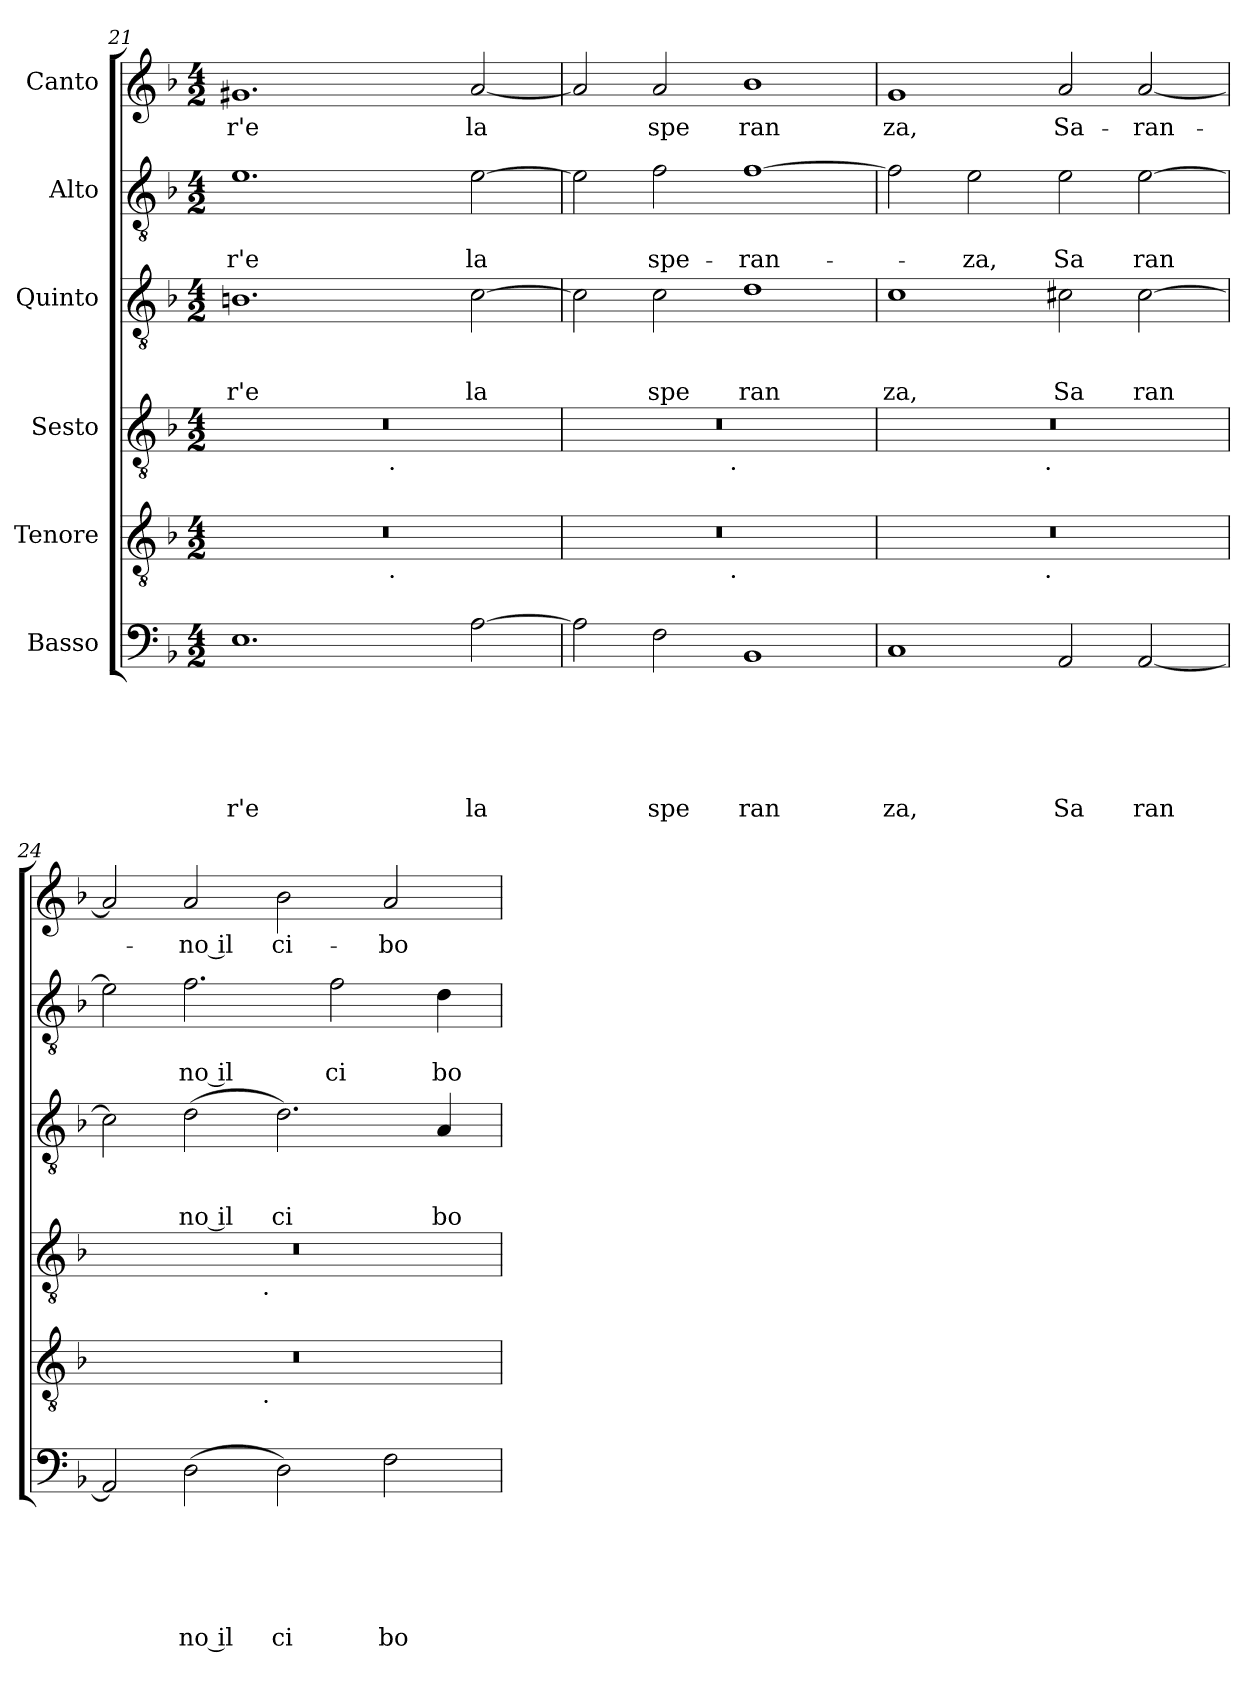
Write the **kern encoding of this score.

**kern	**text	**text	**text	**text	**text	**text	**kern	**kern	**kern	**text	**text	**text	**kern	**text	**text	**kern	**text
*part6	*part6	*part6	*part6	*part6	*part6	*part6	*part5	*part4	*part3	*part3	*part3	*part3	*part2	*part2	*part2	*part1	*part1
*staff6	*staff6	*staff6	*staff6	*staff6	*staff6	*staff6	*staff5	*staff4	*staff3	*staff3	*staff3	*staff3	*staff2	*staff2	*staff2	*staff1	*staff1
*I"Basso	*	*	*	*	*	*	*I"Tenore	*I"Sesto	*I"Quinto	*	*	*	*I"Alto	*	*	*I"Canto	*
*clefF4	*	*	*	*	*	*	*clefGv2	*clefGv2	*clefGv2	*	*	*	*clefGv2	*	*	*clefG2	*
*ITrd-3c-5	*	*	*	*	*	*	*ITrd-3c-5	*ITrd-3c-5	*ITrd-3c-5	*	*	*	*ITrd-3c-5	*	*	*	*
*k[b-e-]	*	*	*	*	*	*	*k[b-e-]	*k[b-e-]	*k[b-e-]	*	*	*	*k[b-e-]	*	*	*k[b-]	*
*B-:	*	*	*	*	*	*	*B-:	*B-:	*B-:	*	*	*	*B-:	*	*	*F:	*
*M4/2	*	*	*	*	*	*	*M4/2	*M4/2	*M4/2	*	*	*	*M4/2	*	*	*M4/2	*
=21	=21	=21	=21	=21	=21	=21	=21	=21	=21	=21	=21	=21	=21	=21	=21	=21	=21
!	!	!	!	!	!	!LO:LY:b	!	!	!	!	!	!LO:LY:b	!	!	!LO:LY:b	!	!LO:LY:b
*	*	*	*	*	*	*	*^	*^	*	*	*	*	*	*	*	*	*
1.A	.	.	.	.	.	r'e	0r	2ryy	0r	2ryy	1.en	.	.	r'e	1.a	.	-r'e	1.g#X	r'e
.	.	.	.	.	.	.	.	4...ryy	.	4...ryy	.	.	.	.	.	.	.	.	.
!	!	!	!	!	!	!	!	!	!	!LO:TX:b:t=.	!	!	!	!	!	!	!	!	!
!	!	!	!	!	!	!	!	!LO:TX:b:t=.	!	!	!	!	!	!	!	!	!	!	!
.	.	.	.	.	.	.	.	1ryy	.	1ryy	.	.	.	.	.	.	.	.	.
!	!	!	!	!	!	!LO:LY:b	!	!	!	!	!	!	!	!LO:LY:b	!	!	!LO:LY:b	!	!LO:LY:b
[>2d\	.	.	.	.	.	la	.	.	.	.	[>2f\	.	.	la	[>2a\	.	la	[<2a/	la
.	.	.	.	.	.	.	.	32ryy	.	32ryy	.	.	.	.	.	.	.	.	.
=22	=22	=22	=22	=22	=22	=22	=22	=22	=22	=22	=22	=22	=22	=22	=22	=22	=22	=22	=22
2d\]	.	.	.	.	.	.	0r	2ryy	0r	2ryy	2f\]	.	.	.	2a\]	.	.	2a/]	.
!	!	!	!	!	!	!LO:LY:b	!	!	!	!	!	!	!	!LO:LY:b	!	!	!LO:LY:b	!	!LO:LY:b
2B-\	.	.	.	.	.	spe	.	4...ryy	.	4...ryy	2f\	.	.	spe	2b-\	.	spe-	2a/	spe
!	!	!	!	!	!	!	!	!	!	!LO:TX:b:t=.	!	!	!	!	!	!	!	!	!
!	!	!	!	!	!	!	!	!LO:TX:b:t=.	!	!	!	!	!	!	!	!	!	!	!
.	.	.	.	.	.	.	.	1ryy	.	1ryy	.	.	.	.	.	.	.	.	.
!	!	!	!	!	!	!LO:LY:b	!	!	!	!	!	!	!	!LO:LY:b	!	!	!LO:LY:b	!	!LO:LY:b
1E-	.	.	.	.	.	ran	.	.	.	.	1g	.	.	ran	[<1b-	.	-ran-	1b-	ran
.	.	.	.	.	.	.	.	32ryy	.	32ryy	.	.	.	.	.	.	.	.	.
!!LO:PB:g=z
=23	=23	=23	=23	=23	=23	=23	=23	=23	=23	=23	=23	=23	=23	=23	=23	=23	=23	=23	=23
!	!	!	!	!	!	!LO:LY:b	!	!	!	!	!	!	!	!LO:LY:b	!	!	!	!	!LO:LY:b
1F	.	.	.	.	.	za,	0r	2ryy	0r	2ryy	1f	.	.	za,	2b-\]	.	.	1g	za,
!	!	!	!	!	!	!	!	!	!	!	!	!	!	!	!	!	!LO:LY:b	!	!
.	.	.	.	.	.	.	.	4...ryy	.	4...ryy	.	.	.	.	2a\	.	-za,	.	.
!	!	!	!	!	!	!	!	!	!	!LO:TX:b:t=.	!	!	!	!	!	!	!	!	!
!	!	!	!	!	!	!	!	!LO:TX:b:t=.	!	!	!	!	!	!	!	!	!	!	!
.	.	.	.	.	.	.	.	1ryy	.	1ryy	.	.	.	.	.	.	.	.	.
!	!	!	!	!	!	!LO:LY:b	!	!	!	!	!	!	!	!LO:LY:b	!	!	!LO:LY:b	!	!LO:LY:b
2D/	.	.	.	.	.	Sa	.	.	.	.	2f#X\	.	.	Sa	2a\	.	Sa	2a/	Sa-
!	!	!	!	!	!	!LO:LY:b	!	!	!	!	!	!	!	!LO:LY:b	!	!	!LO:LY:b	!	!LO:LY:b
[<2D/	.	.	.	.	.	ran	.	.	.	.	[>2f#\	.	.	ran	[>2a\	.	ran	[<2a/	-ran-
.	.	.	.	.	.	.	.	32ryy	.	32ryy	.	.	.	.	.	.	.	.	.
=24	=24	=24	=24	=24	=24	=24	=24	=24	=24	=24	=24	=24	=24	=24	=24	=24	=24	=24	=24
2D/]	.	.	.	.	.	.	0r	2ryy	0r	2ryy	2f#\]	.	.	.	2a\]	.	.	2a/]	.
!	!	!	!	!	!	!LO:LY:b:rj	!	!	!	!	!	!	!	!LO:LY:b:rj	!	!	!LO:LY:b:rj	!	!LO:LY:b:rj
(<2G\	.	.	.	.	.	no il	.	4...ryy	.	4...ryy	(<2g\	.	.	no il	2.b-\	.	no il	2a/	-no il
!	!	!	!	!	!	!	!	!	!	!LO:TX:b:t=.	!	!	!	!	!	!	!	!	!
!	!	!	!	!	!	!	!	!LO:TX:b:t=.	!	!	!	!	!	!	!	!	!	!	!
.	.	.	.	.	.	.	.	1ryy	.	1ryy	.	.	.	.	.	.	.	.	.
!	!	!	!	!	!	!LO:LY:b	!	!	!	!	!	!	!	!LO:LY:b	!	!	!	!	!LO:LY:b
2G\)	.	.	.	.	.	ci	.	.	.	.	2.g\)	.	.	ci	.	.	.	2b-\	ci-
!	!	!	!	!	!	!	!	!	!	!	!	!	!	!	!	!	!LO:LY:b	!	!
.	.	.	.	.	.	.	.	.	.	.	.	.	.	.	2b-\	.	ci	.	.
!	!	!	!	!	!	!LO:LY:b	!	!	!	!	!	!	!	!	!	!	!	!	!LO:LY:b
2B-\	.	.	.	.	.	bo	.	.	.	.	.	.	.	.	.	.	.	2a/	-bo
!	!	!	!	!	!	!	!	!	!	!	!	!	!	!LO:LY:b	!	!	!LO:LY:b	!	!
.	.	.	.	.	.	.	.	.	.	.	4d/	.	.	bo	4g\	.	bo	.	.
.	.	.	.	.	.	.	.	32ryy	.	32ryy	.	.	.	.	.	.	.	.	.
*	*	*	*	*	*	*	*v	*v	*	*	*	*	*	*	*	*	*	*	*
*	*	*	*	*	*	*	*	*v	*v	*	*	*	*	*	*	*	*	*
=	=	=	=	=	=	=	=	=	=	=	=	=	=	=	=	=	=
*-	*-	*-	*-	*-	*-	*-	*-	*-	*-	*-	*-	*-	*-	*-	*-	*-	*-
